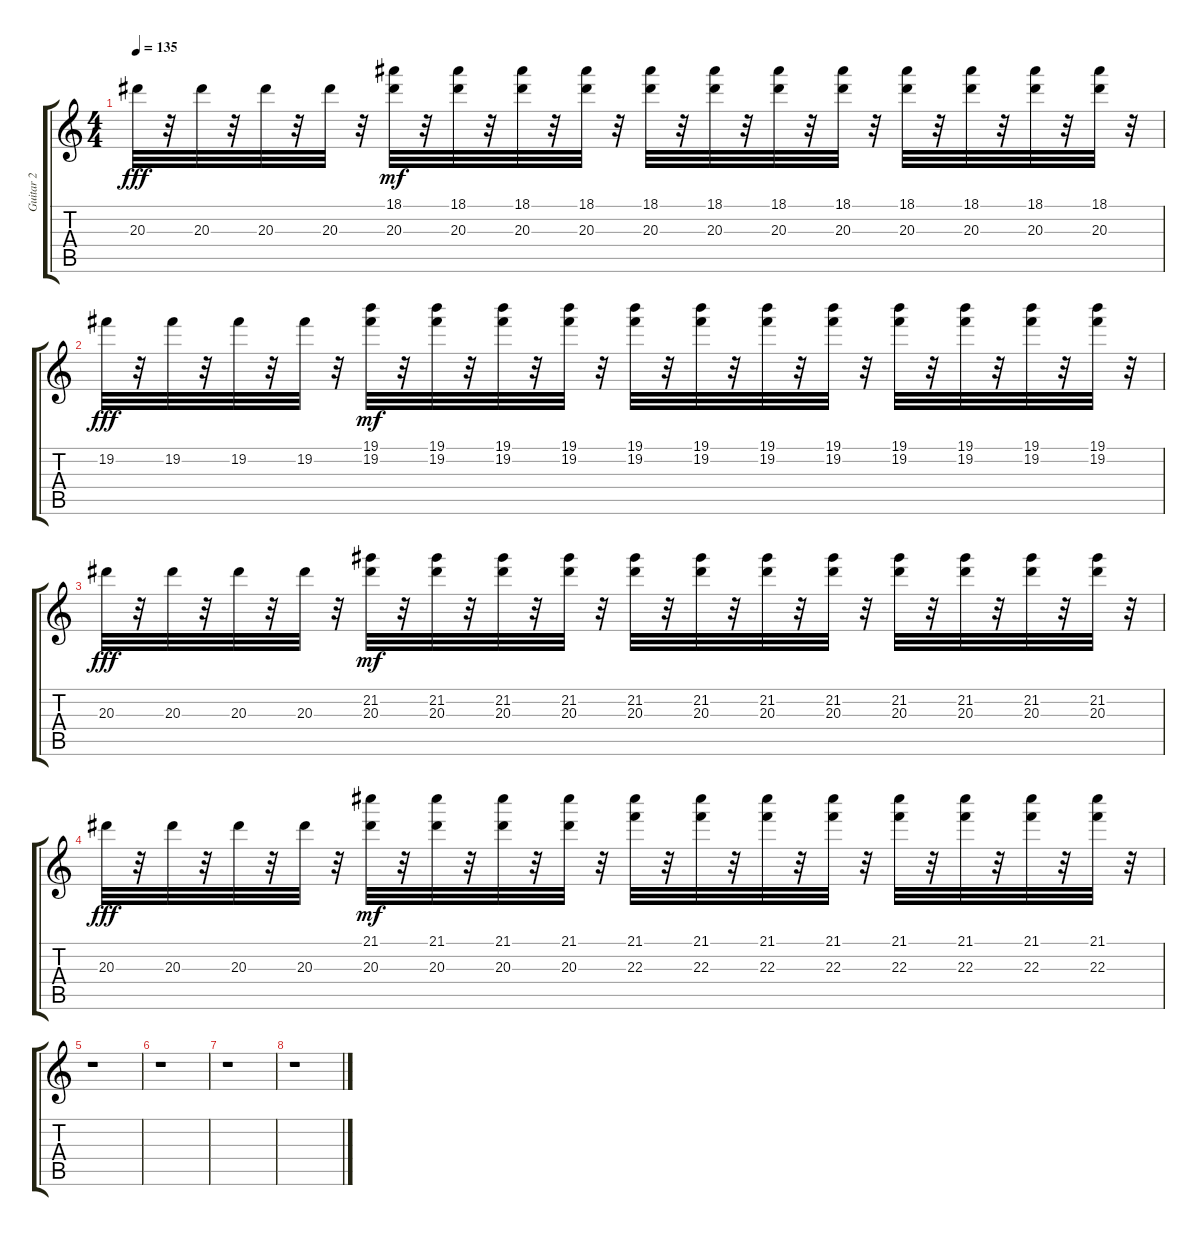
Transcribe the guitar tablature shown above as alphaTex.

\track ("Guitar 2" "Guitar 2") {instrument overdrivenguitar}
\staff {score tabs}
\tuning (E4 B3 G3 D3 A2 E2) {hide}
\ts (4 4)
\tempo 135
\clef g2
\ks c
20.3.32{dy fff} r.32 20.3.32 r.32 20.3.32 r.32 20.3.32 r.32 (18.1 20.3).32{dy mf} r.32 (18.1 20.3).32 r.32 (18.1 20.3).32 r.32 (18.1 20.3).32 r.32 (18.1 20.3).32 r.32 (18.1 20.3).32 r.32 (18.1 20.3).32 r.32 (18.1 20.3).32 r.32 (18.1 20.3).32 r.32 (18.1 20.3).32 r.32 (18.1 20.3).32 r.32 (18.1 20.3).32 r.32 |
19.2.32{dy fff} r.32 19.2.32 r.32 19.2.32 r.32 19.2.32 r.32 (19.1 19.2).32{dy mf} r.32 (19.1 19.2).32 r.32 (19.1 19.2).32 r.32 (19.1 19.2).32 r.32 (19.1 19.2).32 r.32 (19.1 19.2).32 r.32 (19.1 19.2).32 r.32 (19.1 19.2).32 r.32 (19.1 19.2).32 r.32 (19.1 19.2).32 r.32 (19.1 19.2).32 r.32 (19.1 19.2).32 r.32 |
20.3.32{dy fff} r.32 20.3.32 r.32 20.3.32 r.32 20.3.32 r.32 (21.2 20.3).32{dy mf} r.32 (21.2 20.3).32 r.32 (21.2 20.3).32 r.32 (21.2 20.3).32 r.32 (21.2 20.3).32 r.32 (21.2 20.3).32 r.32 (21.2 20.3).32 r.32 (21.2 20.3).32 r.32 (21.2 20.3).32 r.32 (21.2 20.3).32 r.32 (21.2 20.3).32 r.32 (21.2 20.3).32 r.32 |
20.3.32{dy fff} r.32 20.3.32 r.32 20.3.32 r.32 20.3.32 r.32 (21.1 20.3).32{dy mf} r.32 (21.1 20.3).32 r.32 (21.1 20.3).32 r.32 (21.1 20.3).32 r.32 (21.1 22.3).32 r.32 (21.1 22.3).32 r.32 (21.1 22.3).32 r.32 (21.1 22.3).32 r.32 (21.1 22.3).32 r.32 (21.1 22.3).32 r.32 (21.1 22.3).32 r.32 (21.1 22.3).32 r.32 |
r.1 |
r.1 |
r.1 |
r.1
